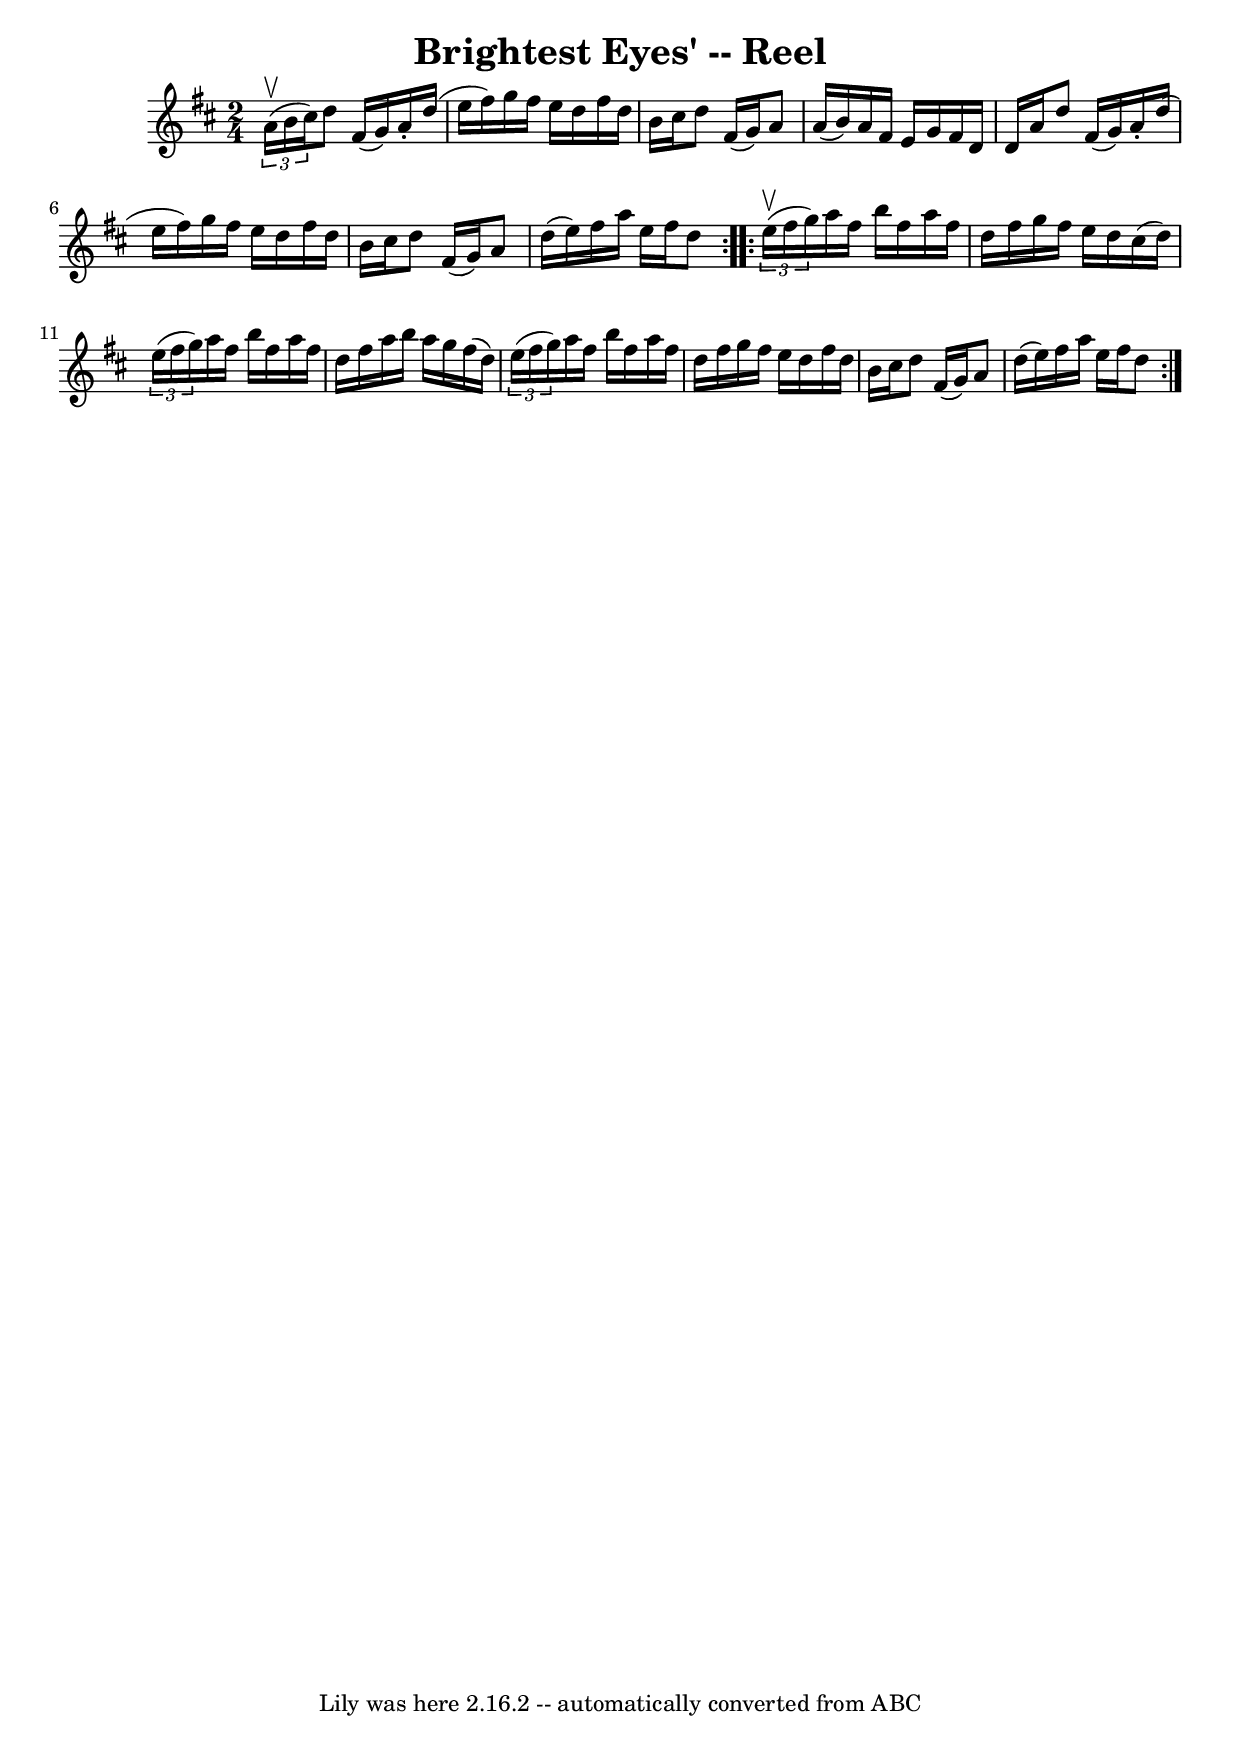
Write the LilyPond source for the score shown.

\version "2.16.2"
\include "Mammoth.ily"
\header {
  %% book = "Ryan's Mammoth Collection"
  crossRefNumber = "1"
  footnotes = "\\\\260"
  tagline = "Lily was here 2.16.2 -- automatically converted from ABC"
  title = "Brightest Eyes' -- Reel"

}
voicedefault =  {



  \repeat volta 2 {

    \time 2/4 
    \key d \major
    \times 2/3 { a'16^\upbow(b'16 cis''16)  	       }   |
    d''8 fis'16 (g'16) a'16-. d''16 (e''16 fis''16 )   |
    g''16 fis''16 e''16 d''16 fis''16 d''16 b'16      cis''16     |
    d''8 fis'16 (g'16) a'8 a'16 (b'16)  |
    a'16 fis'16 e'16 g'16 fis'16 d'16 d'16 a'16    |
    d''8 fis'16 (g'16) a'16-. d''16 (e''16         fis''16)    |
    g''16 fis''16 e''16 d''16 fis''16 d''16      b'16 cis''16     |
    d''8 fis'16 (g'16) a'8 d''16 (     e''16)    |
    fis''16 a''16 e''16 fis''16 d''8    
  }     

  \repeat volta 2 {
    \times 2/3 { e''16^\upbow(fis''16 g''16)  	       }   |
    a''16 fis''16 b''16 fis''16 a''16 fis''16 d''16       fis''16     |
    g''16 fis''16 e''16 d''16 cis''16 (d''16 )   \times 2/3 { e''16 (fis''16 g''16)  		   }    |
    a''16         fis''16 b''16 fis''16 a''16 fis''16 d''16 fis''16     |
    
    a''16 b''16 a''16 g''16 fis''16 (d''16)   \times 2/3 {   
      e''16 (fis''16 g''16)      }    |
    a''16 fis''16 b''16         fis''16 a''16 fis''16 d''16 fis''16     |
    g''16 fis''16       e''16 d''16 fis''16 d''16 b'16 cis''16     |
    d''8         fis'16 (g'16) a'8 d''16 (e''16)    |
    fis''16 a''16  
    e''16 fis''16 d''8  
  }   

}

\score{
  <<

    \context Staff="default"
    {
      \voicedefault 
      
    }

  >>
  \layout {
    
  }
  \midi {
  }

}
